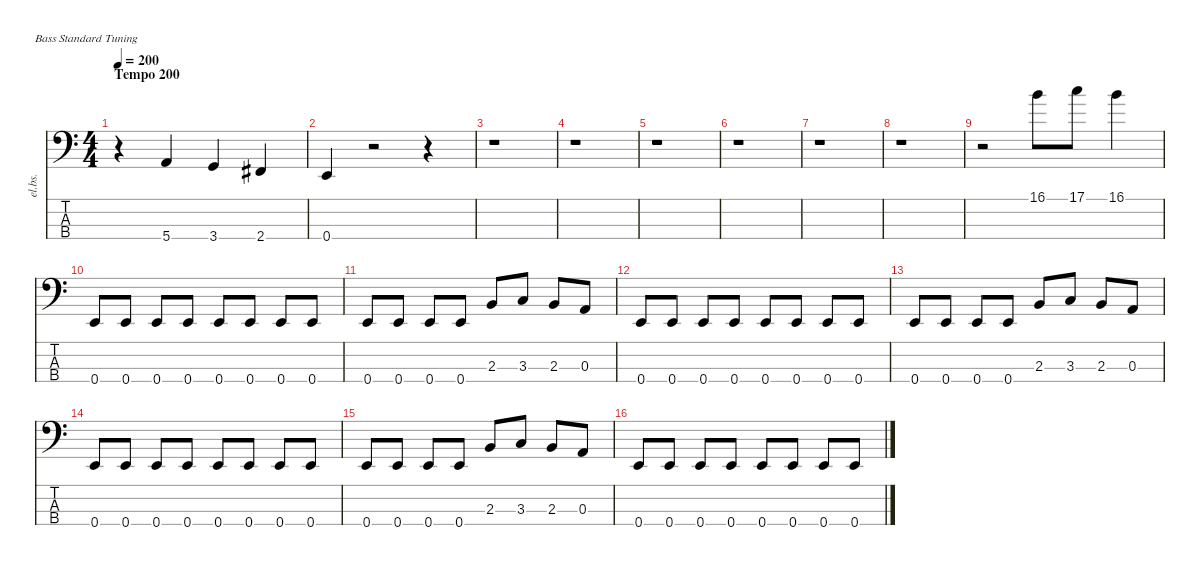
\defaultSystemsLayout 4
\hideDynamics
\bracketExtendMode nobrackets
\otherSystemsTrackNameOrientation horizontal
\track ("Cliff Burton (Bass)" "el.bs.") {instrument electricbasspick}
\staff {score tabs}
\tuning (G2 D2 A1 E1)
\ts (4 4)
\section ("" "Tempo 200")
\tempo 200
\clef f4
\ks c
r.4{dy f beam Down} 5.4.4{beam Up} 3.4.4{beam Up} 2.4{acc #}.4{beam Up} |
0.4.4{beam Up} r.2{beam Up} r.4{beam Up} |
r.1{beam Down} |
r.1{beam Down} |
r.1{beam Down} |
r.1{beam Down} |
r.1{beam Down} |
r.1{beam Down} |
r.2{beam Down} 16.1.8{beam Down} 17.1.8{beam Down} 16.1.4{beam Down} |
0.4.8{beam Up} 0.4.8{beam Up} 0.4.8{beam Up} 0.4.8{beam Up} 0.4.8{beam Up} 0.4.8{beam Up} 0.4.8{beam Up} 0.4.8{beam Up} |
0.4.8{beam Up} 0.4.8{beam Up} 0.4.8{beam Up} 0.4.8{beam Up} 2.3.8{beam Up} 3.3.8{beam Up} 2.3.8{beam Up} 0.3.8{beam Up} |
0.4.8{beam Up} 0.4.8{beam Up} 0.4.8{beam Up} 0.4.8{beam Up} 0.4.8{beam Up} 0.4.8{beam Up} 0.4.8{beam Up} 0.4.8{beam Up} |
0.4.8{beam Up} 0.4.8{beam Up} 0.4.8{beam Up} 0.4.8{beam Up} 2.3.8{beam Up} 3.3.8{beam Up} 2.3.8{beam Up} 0.3.8{beam Up} |
0.4.8{beam Up} 0.4.8{beam Up} 0.4.8{beam Up} 0.4.8{beam Up} 0.4.8{beam Up} 0.4.8{beam Up} 0.4.8{beam Up} 0.4.8{beam Up} |
0.4.8{beam Up} 0.4.8{beam Up} 0.4.8{beam Up} 0.4.8{beam Up} 2.3.8{beam Up} 3.3.8{beam Up} 2.3.8{beam Up} 0.3.8{beam Up} |
0.4.8{beam Up} 0.4.8{beam Up} 0.4.8{beam Up} 0.4.8{beam Up} 0.4.8{beam Up} 0.4.8{beam Up} 0.4.8{beam Up} 0.4.8{beam Up}
